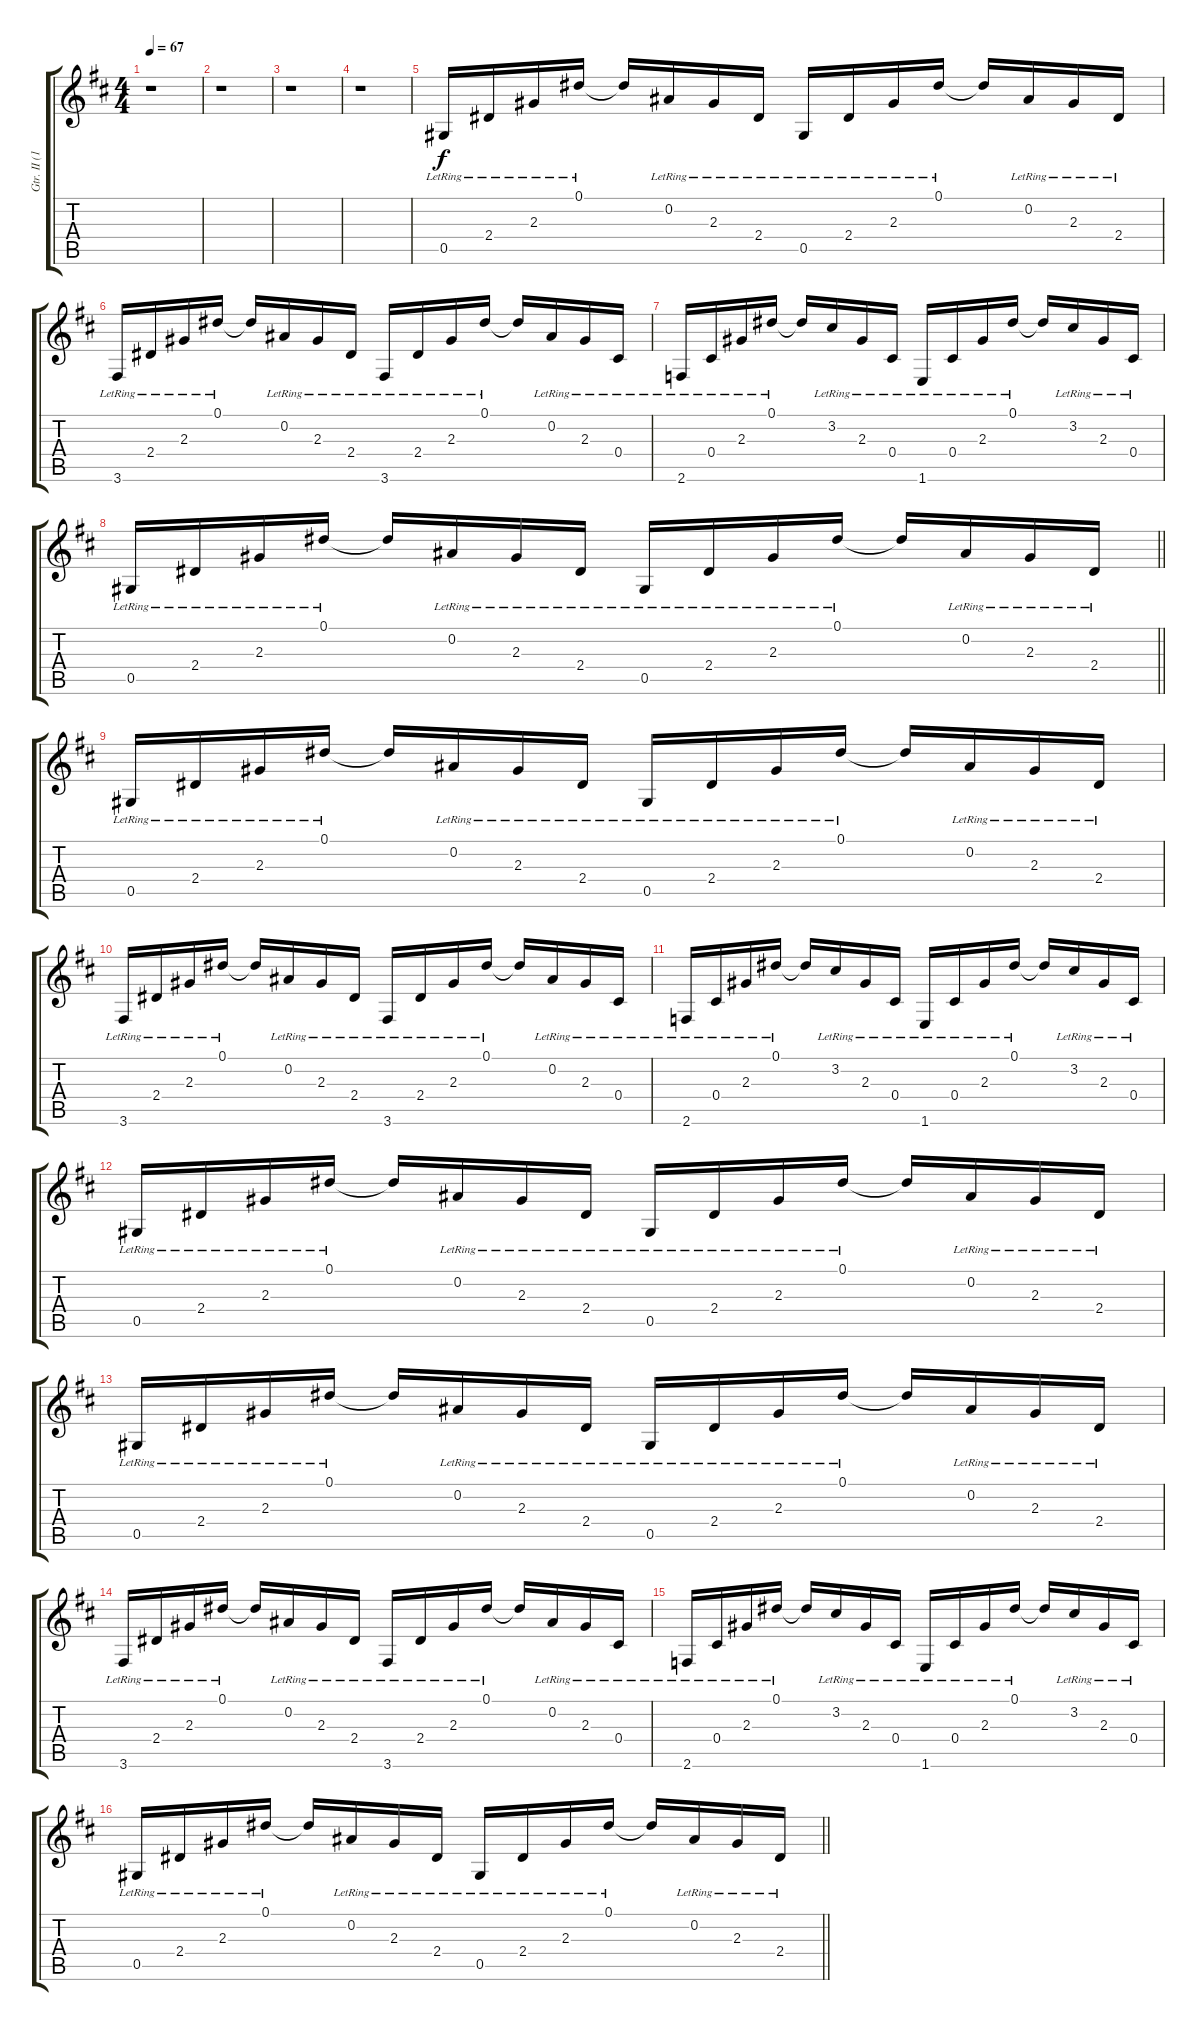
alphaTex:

\track ("Gtr. II (12-string acous.)" "Gtr. II (1") {instrument acousticguitarsteel}
\staff {score tabs}
\tuning (Eb4 Bb3 Gb3 Db3 Ab2 Eb2) {hide}
\ts (4 4)
\tempo 67
\clef g2
\ks d
r.1{dy f instrument acousticguitarsteel} |
r.1 |
r.1 |
r.1 |
0.5{lr}.16 2.4{lr}.16 2.3{lr}.16 0.1{lr}.16 0.1{t}.16 0.2{lr}.16 2.3{lr}.16 2.4{lr}.16 0.5{lr}.16 2.4{lr}.16 2.3{lr}.16 0.1{lr}.16 0.1{t}.16 0.2{lr}.16 2.3{lr}.16 2.4{lr}.16 |
3.6{lr}.16 2.4{lr}.16 2.3{lr}.16 0.1{lr}.16 0.1{t}.16 0.2{lr}.16 2.3{lr}.16 2.4{lr}.16 3.6{lr}.16 2.4{lr}.16 2.3{lr}.16 0.1{lr}.16 0.1{t}.16 0.2{lr}.16 2.3{lr}.16 0.4{lr}.16 |
2.6{lr}.16 0.4{lr}.16 2.3{lr}.16 0.1{lr}.16 0.1{t}.16 3.2{lr}.16 2.3{lr}.16 0.4{lr}.16 1.6{lr}.16 0.4{lr}.16 2.3{lr}.16 0.1{lr}.16 0.1{t}.16 3.2{lr}.16 2.3{lr}.16 0.4{lr}.16 |
\barLineRight lightlight
0.5{lr}.16 2.4{lr}.16 2.3{lr}.16 0.1{lr}.16 0.1{t}.16 0.2{lr}.16 2.3{lr}.16 2.4{lr}.16 0.5{lr}.16 2.4{lr}.16 2.3{lr}.16 0.1{lr}.16 0.1{t}.16 0.2{lr}.16 2.3{lr}.16 2.4{lr}.16 |
0.5{lr}.16 2.4{lr}.16 2.3{lr}.16 0.1{lr}.16 0.1{t}.16 0.2{lr}.16 2.3{lr}.16 2.4{lr}.16 0.5{lr}.16 2.4{lr}.16 2.3{lr}.16 0.1{lr}.16 0.1{t}.16 0.2{lr}.16 2.3{lr}.16 2.4{lr}.16 |
3.6{lr}.16 2.4{lr}.16 2.3{lr}.16 0.1{lr}.16 0.1{t}.16 0.2{lr}.16 2.3{lr}.16 2.4{lr}.16 3.6{lr}.16 2.4{lr}.16 2.3{lr}.16 0.1{lr}.16 0.1{t}.16 0.2{lr}.16 2.3{lr}.16 0.4{lr}.16 |
2.6{lr}.16 0.4{lr}.16 2.3{lr}.16 0.1{lr}.16 0.1{t}.16 3.2{lr}.16 2.3{lr}.16 0.4{lr}.16 1.6{lr}.16 0.4{lr}.16 2.3{lr}.16 0.1{lr}.16 0.1{t}.16 3.2{lr}.16 2.3{lr}.16 0.4{lr}.16 |
0.5{lr}.16 2.4{lr}.16 2.3{lr}.16 0.1{lr}.16 0.1{t}.16 0.2{lr}.16 2.3{lr}.16 2.4{lr}.16 0.5{lr}.16 2.4{lr}.16 2.3{lr}.16 0.1{lr}.16 0.1{t}.16 0.2{lr}.16 2.3{lr}.16 2.4{lr}.16 |
0.5{lr}.16 2.4{lr}.16 2.3{lr}.16 0.1{lr}.16 0.1{t}.16 0.2{lr}.16 2.3{lr}.16 2.4{lr}.16 0.5{lr}.16 2.4{lr}.16 2.3{lr}.16 0.1{lr}.16 0.1{t}.16 0.2{lr}.16 2.3{lr}.16 2.4{lr}.16 |
3.6{lr}.16 2.4{lr}.16 2.3{lr}.16 0.1{lr}.16 0.1{t}.16 0.2{lr}.16 2.3{lr}.16 2.4{lr}.16 3.6{lr}.16 2.4{lr}.16 2.3{lr}.16 0.1{lr}.16 0.1{t}.16 0.2{lr}.16 2.3{lr}.16 0.4{lr}.16 |
2.6{lr}.16 0.4{lr}.16 2.3{lr}.16 0.1{lr}.16 0.1{t}.16 3.2{lr}.16 2.3{lr}.16 0.4{lr}.16 1.6{lr}.16 0.4{lr}.16 2.3{lr}.16 0.1{lr}.16 0.1{t}.16 3.2{lr}.16 2.3{lr}.16 0.4{lr}.16 |
\barLineRight lightlight
0.5{lr}.16 2.4{lr}.16 2.3{lr}.16 0.1{lr}.16 0.1{t}.16 0.2{lr}.16 2.3{lr}.16 2.4{lr}.16 0.5{lr}.16 2.4{lr}.16 2.3{lr}.16 0.1{lr}.16 0.1{t}.16 0.2{lr}.16 2.3{lr}.16 2.4{lr}.16
